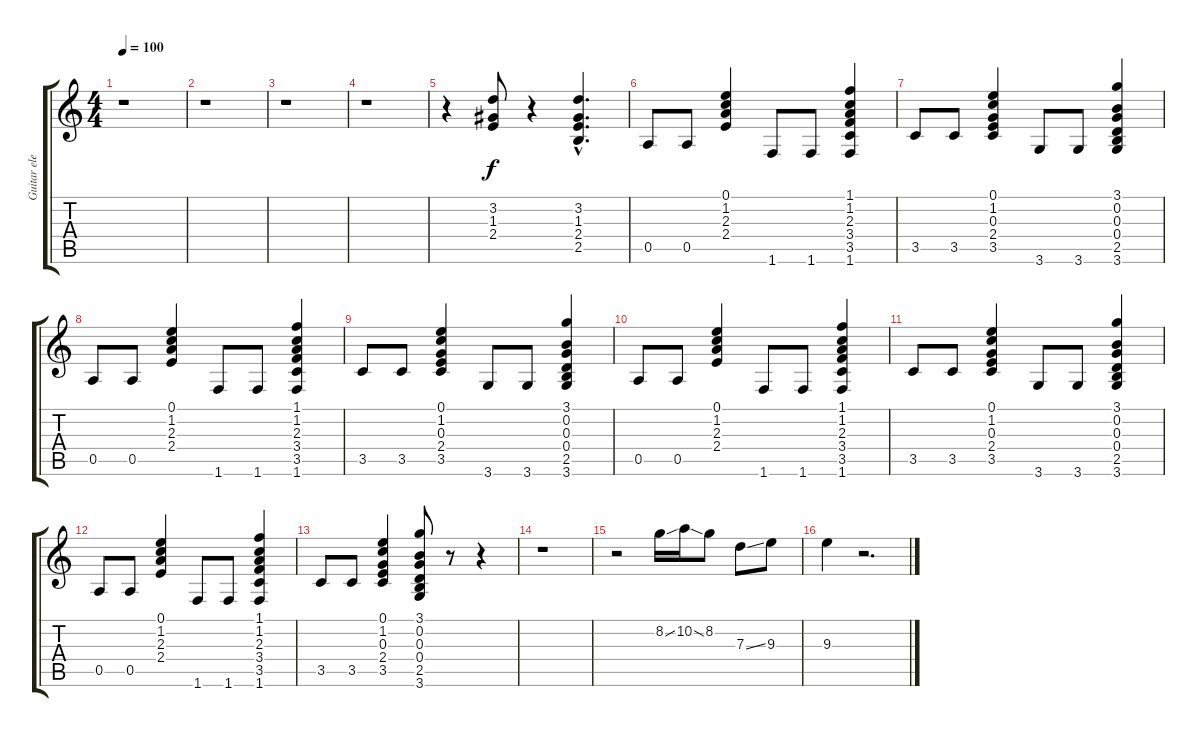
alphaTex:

\track ("Guitar elec" "Guitar ele") {instrument overdrivenguitar}
\staff {score tabs}
\tuning (E4 B3 G3 D3 A2 E2) {hide}
\ts (4 4)
\tempo 100
\clef g2
\ks c
r.1{dy f} |
r.1 |
r.1 |
r.1 |
r.4 (3.2 1.3 2.4).8 r.4 (3.2{hac} 1.3{hac} 2.4{hac} 2.5{hac}).4{d} |
0.5.8 0.5.8 (0.1 1.2 2.3 2.4).4 1.6.8 1.6.8 (1.1 1.2 2.3 3.4 3.5 1.6).4 |
3.5.8 3.5.8 (0.1 1.2 0.3 2.4 3.5).4 3.6.8 3.6.8 (3.1 0.2 0.3 0.4 2.5 3.6).4 |
0.5.8 0.5.8 (0.1 1.2 2.3 2.4).4 1.6.8 1.6.8 (1.1 1.2 2.3 3.4 3.5 1.6).4 |
3.5.8 3.5.8 (0.1 1.2 0.3 2.4 3.5).4 3.6.8 3.6.8 (3.1 0.2 0.3 0.4 2.5 3.6).4 |
0.5.8 0.5.8 (0.1 1.2 2.3 2.4).4 1.6.8 1.6.8 (1.1 1.2 2.3 3.4 3.5 1.6).4 |
3.5.8 3.5.8 (0.1 1.2 0.3 2.4 3.5).4 3.6.8 3.6.8 (3.1 0.2 0.3 0.4 2.5 3.6).4 |
0.5.8 0.5.8 (0.1 1.2 2.3 2.4).4 1.6.8 1.6.8 (1.1 1.2 2.3 3.4 3.5 1.6).4 |
3.5.8 3.5.8 (0.1 1.2 0.3 2.4 3.5).4 (3.1 0.2 0.3 0.4 2.5 3.6).8 r.8 r.4 |
r.1 |
r.2 8.2{ss}.16 10.2{ss}.16 8.2.8 7.3{ss}.8 9.3.8 |
9.3.4 r.2{d}
